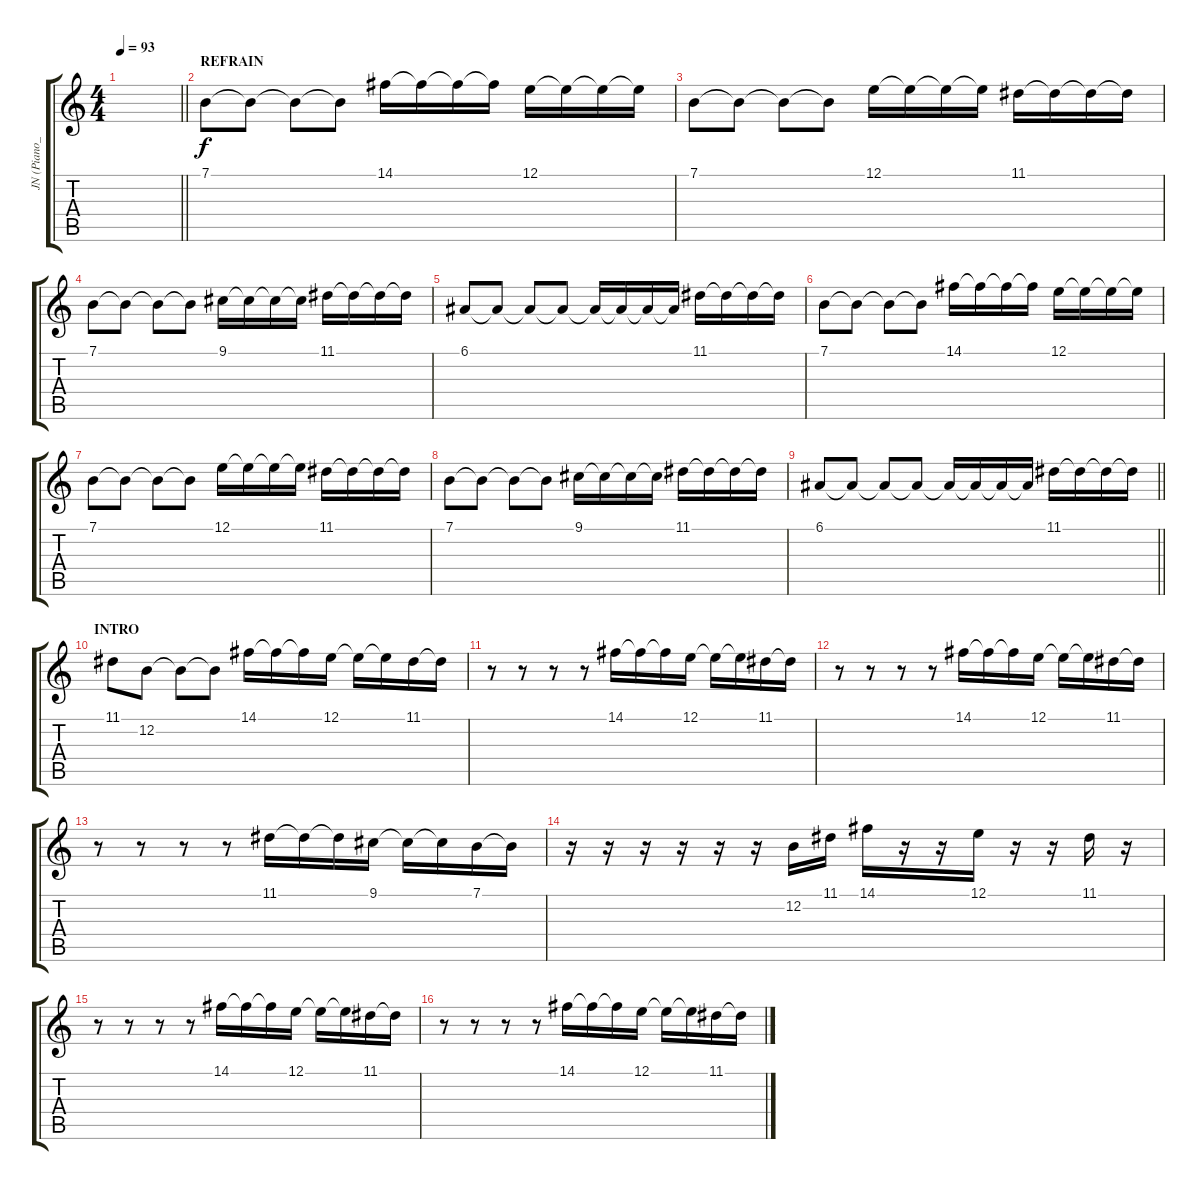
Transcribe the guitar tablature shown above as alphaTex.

\track ("JN (Piano_Main Droite)" "JN (Piano_") {instrument electricgrandpiano}
\staff {score tabs}
\tuning (E4 B3 G3 D3 A2 E2) {hide}
\ts (4 4)
\tempo 93
\clef g2
\barLineRight lightlight
\ks c
|
\section ("" "REFRAIN")
7.1.8 7.1{t}.8 7.1{t}.8 7.1{t}.8 14.1.16 14.1{t}.16 14.1{t}.16 14.1{t}.16 12.1.16 12.1{t}.16 12.1{t}.16 12.1{t}.16 |
7.1.8 7.1{t}.8 7.1{t}.8 7.1{t}.8 12.1.16 12.1{t}.16 12.1{t}.16 12.1{t}.16 11.1.16 11.1{t}.16 11.1{t}.16 11.1{t}.16 |
7.1.8 7.1{t}.8 7.1{t}.8 7.1{t}.8 9.1.16 9.1{t}.16 9.1{t}.16 9.1{t}.16 11.1.16 11.1{t}.16 11.1{t}.16 11.1{t}.16 |
6.1.8 6.1{t}.8 6.1{t}.8 6.1{t}.8 6.1{t}.16 6.1{t}.16 6.1{t}.16 6.1{t}.16 11.1.16 11.1{t}.16 11.1{t}.16 11.1{t}.16 |
7.1.8 7.1{t}.8 7.1{t}.8 7.1{t}.8 14.1.16 14.1{t}.16 14.1{t}.16 14.1{t}.16 12.1.16 12.1{t}.16 12.1{t}.16 12.1{t}.16 |
7.1.8 7.1{t}.8 7.1{t}.8 7.1{t}.8 12.1.16 12.1{t}.16 12.1{t}.16 12.1{t}.16 11.1.16 11.1{t}.16 11.1{t}.16 11.1{t}.16 |
7.1.8 7.1{t}.8 7.1{t}.8 7.1{t}.8 9.1.16 9.1{t}.16 9.1{t}.16 9.1{t}.16 11.1.16 11.1{t}.16 11.1{t}.16 11.1{t}.16 |
\barLineRight lightlight
6.1.8 6.1{t}.8 6.1{t}.8 6.1{t}.8 6.1{t}.16 6.1{t}.16 6.1{t}.16 6.1{t}.16 11.1.16 11.1{t}.16 11.1{t}.16 11.1{t}.16 |
\section ("" "INTRO")
11.1.8 12.2.8 12.2{t}.8 12.2{t}.8 14.1.16 14.1{t}.16 14.1{t}.16 12.1.16 12.1{t}.16 12.1{t}.16 11.1.16 11.1{t}.16 |
r.8 r.8 r.8 r.8 14.1.16 14.1{t}.16 14.1{t}.16 12.1.16 12.1{t}.16 12.1{t}.16 11.1.16 11.1{t}.16 |
r.8 r.8 r.8 r.8 14.1.16 14.1{t}.16 14.1{t}.16 12.1.16 12.1{t}.16 12.1{t}.16 11.1.16 11.1{t}.16 |
r.8 r.8 r.8 r.8 11.1.16 11.1{t}.16 11.1{t}.16 9.1.16 9.1{t}.16 9.1{t}.16 7.1.16 7.1{t}.16 |
r.16 r.16 r.16 r.16 r.16 r.16 12.2.16 11.1.16 14.1.16 r.16 r.16 12.1.16 r.16 r.16 11.1.16 r.16 |
r.8 r.8 r.8 r.8 14.1.16 14.1{t}.16 14.1{t}.16 12.1.16 12.1{t}.16 12.1{t}.16 11.1.16 11.1{t}.16 |
r.8 r.8 r.8 r.8 14.1.16 14.1{t}.16 14.1{t}.16 12.1.16 12.1{t}.16 12.1{t}.16 11.1.16 11.1{t}.16
